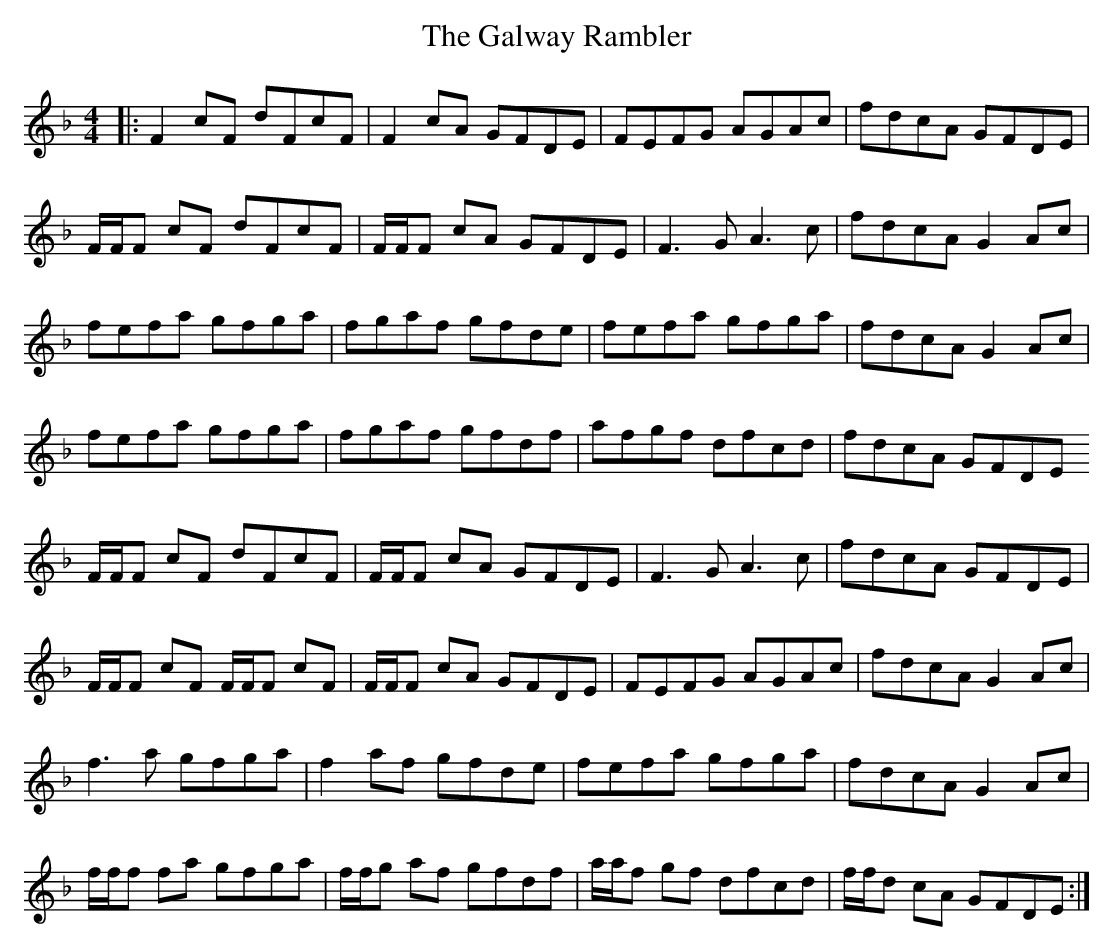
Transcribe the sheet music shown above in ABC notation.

X:1
T: The Galway Rambler
M: 4/4
L: 1/8
K: Fmaj
|:F2cF dFcF|F2cA GFDE|FEFG AGAc|fdcA GFDE|
F/F/F cF dFcF|F/F/F cA GFDE|F3GA3c|fdcA G2Ac|
fefa gfga|fgaf gfde|fefa gfga|fdcA G2Ac|
fefa gfga|fgaf gfdf|afgf dfcd|fdcA GFDE
F/F/F cF dFcF|F/F/F cA GFDE|F3GA3c|fdcA GFDE|
F/F/F cF F/F/F cF|F/F/F cA GFDE|FEFG AGAc|fdcA G2Ac|
f3a gfga|f2af gfde|fefa gfga|fdcA G2Ac|
f/f/f fa gfga|f/f/g af gfdf|a/a/f gf dfcd|f/f/d cA GFDE:|
